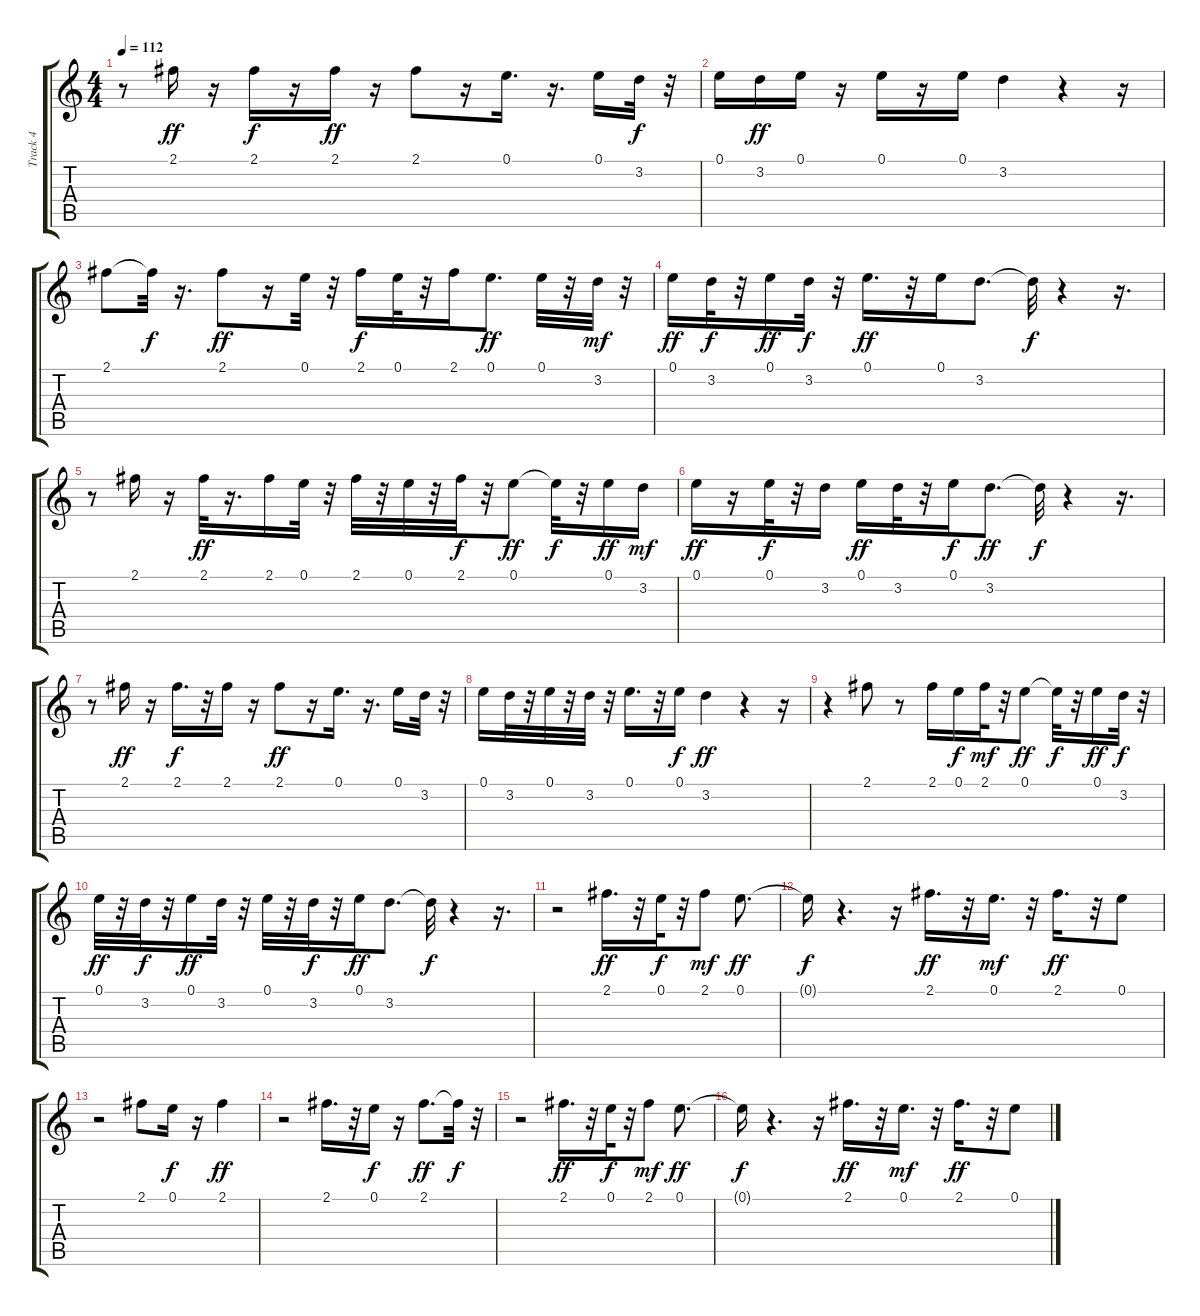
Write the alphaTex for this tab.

\track ("Track 4" "Track 4") {instrument electricguitarjazz}
\staff {score tabs}
\tuning (E4 B3 G3 D3 A2 E2) {hide}
\ts (4 4)
\tempo 112
\clef g2
\ks c
r.8{dy ff} 2.1.16 r.16 2.1.16{dy f} r.16 2.1.16{dy ff} r.16 2.1.8 r.16 0.1.16{d} r.16{d} 0.1.16 3.2.32{dy f} r.32 |
0.1.16 3.2.16{dy ff} 0.1.16 r.16 0.1.16 r.16 0.1.16 3.2.4 r.4 r.16 |
2.1.8 2.1{t}.32{dy f} r.16{d} 2.1.8{dy ff} r.16 0.1.32 r.32 2.1.16{dy f} 0.1.32 r.32 2.1.16 0.1.8{d dy ff} 0.1.32 r.32 3.2.32{dy mf} r.32 |
0.1.16{dy ff} 3.2.32{dy f} r.32 0.1.16{dy ff} 3.2.32{dy f} r.32 0.1.16{d dy ff} r.32 0.1.16 3.2.8{d} 3.2{t}.32{dy f} r.4 r.16{d} |
r.8 2.1.16 r.16 2.1.32{dy ff} r.16{d} 2.1.16 0.1.32 r.32 2.1.32 r.32 0.1.32 r.32 2.1.32{dy f} r.32 0.1.8{dy ff} 0.1{t}.32{dy f} r.32 0.1.16{dy ff} 3.2.16{dy mf} |
0.1.16{dy ff} r.16 0.1.32{dy f} r.32 3.2.16 0.1.16{dy ff} 3.2.32 r.32 0.1.16{dy f} 3.2.8{d dy ff} 3.2{t}.32{dy f} r.4 r.16{d} |
r.8 2.1.16{dy ff} r.16 2.1.16{d dy f} r.32 2.1.16 r.16 2.1.8{dy ff} r.16 0.1.16{d} r.16{d} 0.1.16 3.2.32 r.32 |
0.1.16 3.2.32 r.32 0.1.32 r.32 3.2.32 r.32 0.1.16{d} r.32 0.1.16{dy f} 3.2.4{dy ff} r.4 r.16 |
r.4 2.1.8 r.8 2.1.16 0.1.16{dy f} 2.1.32{dy mf} r.32 0.1.8{dy ff} 0.1{t}.32{dy f} r.32 0.1.16{dy ff} 3.2.32{dy f} r.32 |
0.1.32{dy ff} r.32 3.2.32{dy f} r.32 0.1.16{dy ff} 3.2.32 r.32 0.1.32 r.32 3.2.32{dy f} r.32 0.1.16{dy ff} 3.2.8{d} 3.2{t}.32{dy f} r.4 r.16{d} |
r.2 2.1.16{d dy ff} r.32 0.1.32{dy f} r.32 2.1.8{dy mf} 0.1.8{d dy ff} |
0.1{t}.16{dy f} r.4{d} r.16 2.1.16{d dy ff} r.32 0.1.16{d dy mf} r.32 2.1.16{d dy ff} r.32 0.1.8 |
r.2 2.1.8 0.1.16{dy f} r.16 2.1.4{dy ff} |
r.2 2.1.16{d} r.32 0.1.16{dy f} r.16 2.1.8{d dy ff} 2.1{t}.32{dy f} r.32 |
r.2 2.1.16{d dy ff} r.32 0.1.32{dy f} r.32 2.1.8{dy mf} 0.1.8{d dy ff} |
0.1{t}.16{dy f} r.4{d} r.16 2.1.16{d dy ff} r.32 0.1.16{d dy mf} r.32 2.1.16{d dy ff} r.32 0.1.8
